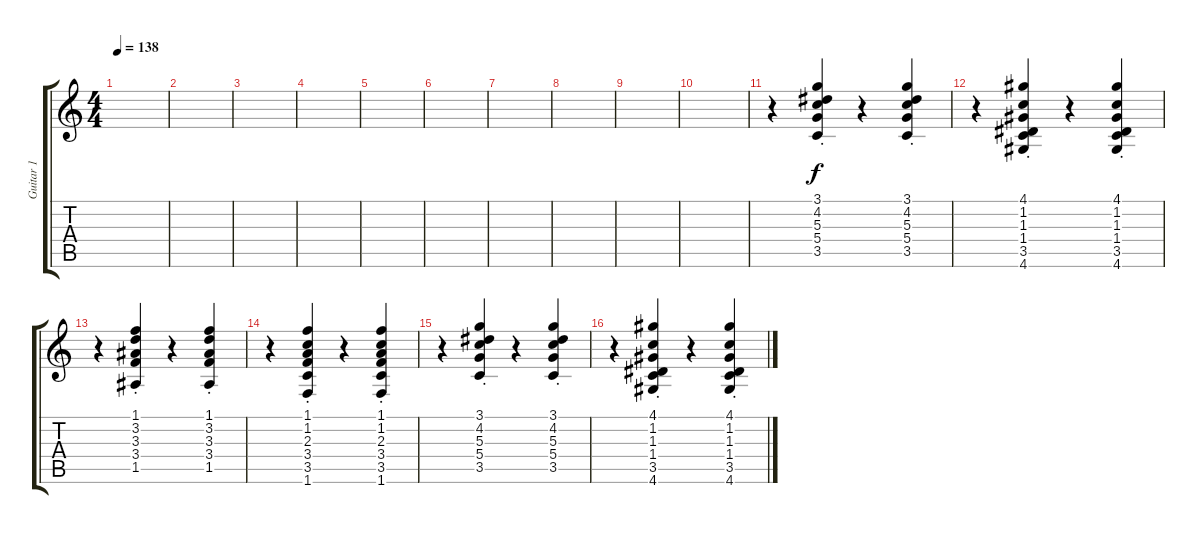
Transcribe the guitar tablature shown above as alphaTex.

\track ("Guitar 1" "Guitar 1") {instrument acousticguitarsteel}
\staff {score tabs}
\tuning (E4 B3 G3 D3 A2 E2) {hide}
\ts (4 4)
\tempo 138
\clef g2
\ks c
|
|
|
|
|
|
|
|
|
|
r.4 (3.1{st} 4.2{st} 5.3{st} 5.4{st} 3.5{st}).4 r.4 (3.1{st} 4.2{st} 5.3{st} 5.4{st} 3.5{st}).4 |
r.4 (4.1{st} 1.2{st} 1.3{st} 1.4{st} 3.5{st} 4.6{st}).4 r.4 (4.1{st} 1.2{st} 1.3{st} 1.4{st} 3.5{st} 4.6{st}).4 |
r.4 (1.1{st} 3.2{st} 3.3{st} 3.4{st} 1.5{st}).4 r.4 (1.1{st} 3.2{st} 3.3{st} 3.4{st} 1.5{st}).4 |
r.4 (1.1{st} 1.2{st} 2.3{st} 3.4{st} 3.5{st} 1.6{st}).4 r.4 (1.1{st} 1.2{st} 2.3{st} 3.4{st} 3.5{st} 1.6{st}).4 |
r.4 (3.1{st} 4.2{st} 5.3{st} 5.4{st} 3.5{st}).4 r.4 (3.1{st} 4.2{st} 5.3{st} 5.4{st} 3.5{st}).4 |
r.4 (4.1{st} 1.2{st} 1.3{st} 1.4{st} 3.5{st} 4.6{st}).4 r.4 (4.1{st} 1.2{st} 1.3{st} 1.4{st} 3.5{st} 4.6{st}).4
